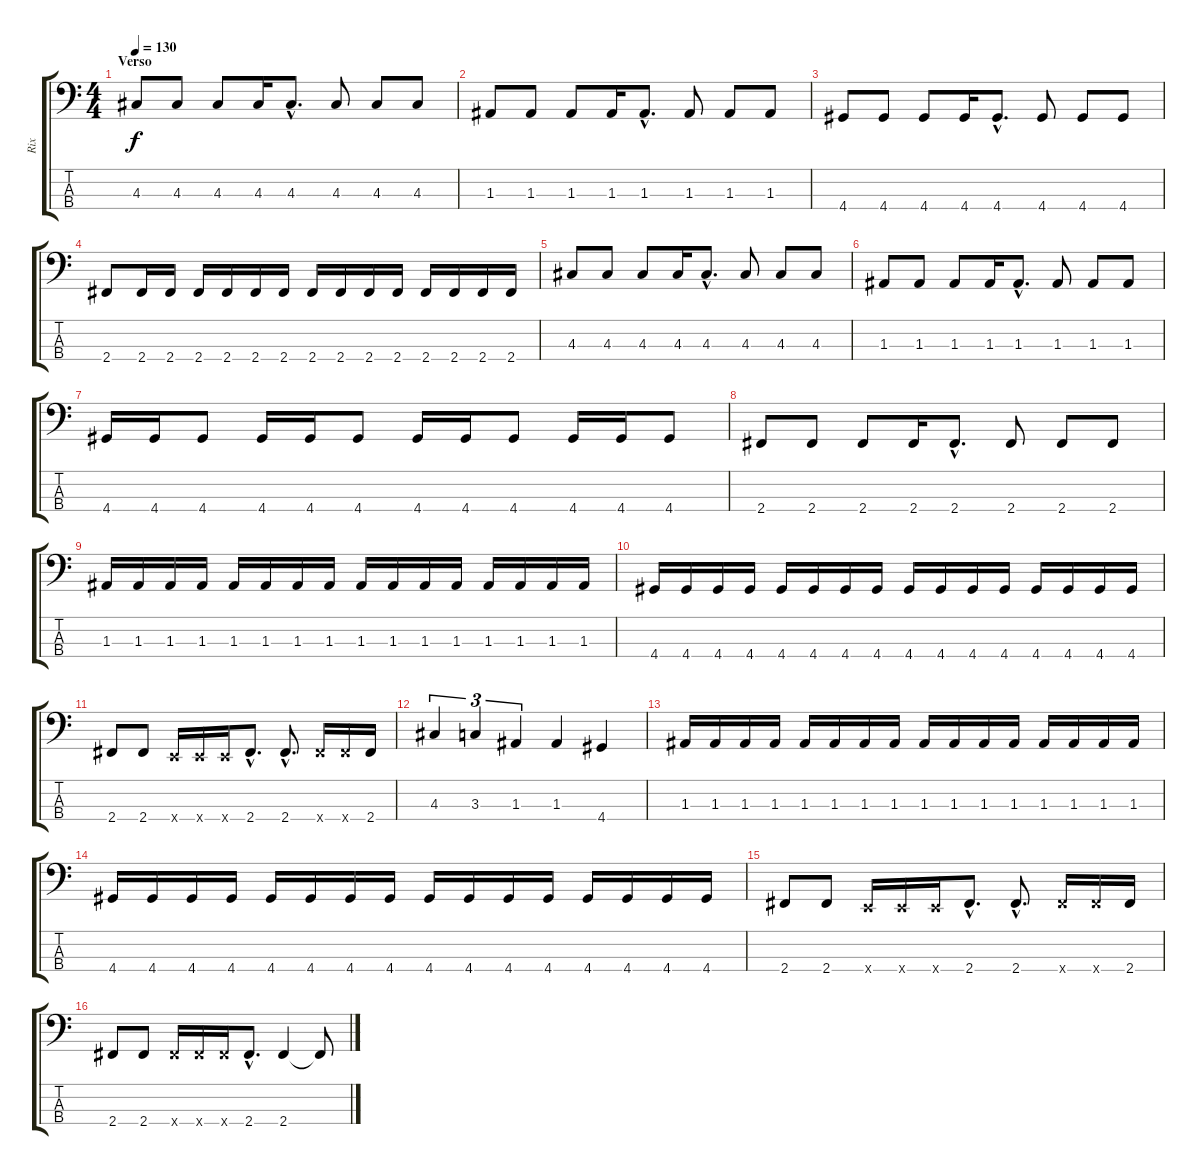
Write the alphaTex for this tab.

\track ("Rix" "Rix") {instrument electricbasspick}
\staff {score tabs}
\tuning (G2 D2 A1 E1) {hide}
\ts (4 4)
\section ("" "Verso")
\tempo 130
\clef f4
\ks c
4.3.8{dy f} 4.3.8 4.3.8 4.3.16 4.3{hac}.8{d} 4.3.8 4.3.8 4.3.8 |
1.3.8 1.3.8 1.3.8 1.3.16 1.3{hac}.8{d} 1.3.8 1.3.8 1.3.8 |
4.4.8 4.4.8 4.4.8 4.4.16 4.4{hac}.8{d} 4.4.8 4.4.8 4.4.8 |
2.4.8 2.4.16 2.4.16 2.4.16 2.4.16 2.4.16 2.4.16 2.4.16 2.4.16 2.4.16 2.4.16 2.4.16 2.4.16 2.4.16 2.4.16 |
4.3.8 4.3.8 4.3.8 4.3.16 4.3{hac}.8{d} 4.3.8 4.3.8 4.3.8 |
1.3.8 1.3.8 1.3.8 1.3.16 1.3{hac}.8{d} 1.3.8 1.3.8 1.3.8 |
4.4.16 4.4.16 4.4.8 4.4.16 4.4.16 4.4.8 4.4.16 4.4.16 4.4.8 4.4.16 4.4.16 4.4.8 |
2.4.8 2.4.8 2.4.8 2.4.16 2.4{hac}.8{d} 2.4.8 2.4.8 2.4.8 |
1.3.16 1.3.16 1.3.16 1.3.16 1.3.16 1.3.16 1.3.16 1.3.16 1.3.16 1.3.16 1.3.16 1.3.16 1.3.16 1.3.16 1.3.16 1.3.16 |
4.4.16 4.4.16 4.4.16 4.4.16 4.4.16 4.4.16 4.4.16 4.4.16 4.4.16 4.4.16 4.4.16 4.4.16 4.4.16 4.4.16 4.4.16 4.4.16 |
2.4.8 2.4.8 0.4{x}.16 0.4{x}.16 0.4{x}.16 2.4{hac}.8{d} 2.4{hac}.8{d} 2.4{x}.16 2.4{x}.16 2.4.16 |
4.3.4{tu (3 2)} 3.3.4{tu (3 2)} 1.3.4{tu (3 2)} 1.3.4 4.4.4 |
1.3.16 1.3.16 1.3.16 1.3.16 1.3.16 1.3.16 1.3.16 1.3.16 1.3.16 1.3.16 1.3.16 1.3.16 1.3.16 1.3.16 1.3.16 1.3.16 |
4.4.16 4.4.16 4.4.16 4.4.16 4.4.16 4.4.16 4.4.16 4.4.16 4.4.16 4.4.16 4.4.16 4.4.16 4.4.16 4.4.16 4.4.16 4.4.16 |
2.4.8 2.4.8 0.4{x}.16 0.4{x}.16 0.4{x}.16 2.4{hac}.8{d} 2.4{hac}.8{d} 2.4{x}.16 2.4{x}.16 2.4.16 |
2.4.8 2.4.8 2.4{x}.16 2.4{x}.16 2.4{x}.16 2.4{hac}.8{d} 2.4.4 2.4{t}.8
